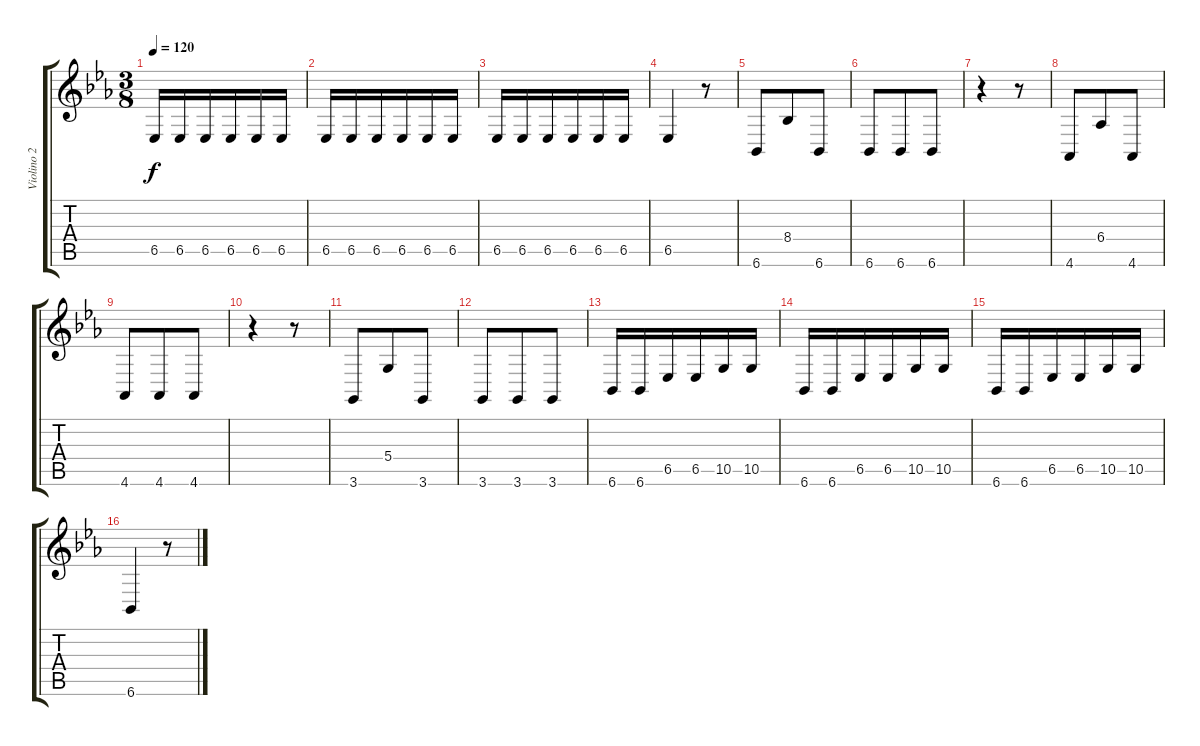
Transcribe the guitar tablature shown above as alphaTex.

\track ("Violino 2" "Violino 2") {instrument violin}
\staff {score tabs}
\tuning (E4 B3 G3 D3 A2 E2) {hide}
\ts (3 8)
\tempo 120
\clef g2
\ks eb
6.5.16{dy f} 6.5.16 6.5.16 6.5.16 6.5.16 6.5.16 |
6.5.16 6.5.16 6.5.16 6.5.16 6.5.16 6.5.16 |
6.5.16 6.5.16 6.5.16 6.5.16 6.5.16 6.5.16 |
6.5.4 r.8 |
6.6.8 8.4.8 6.6.8 |
6.6.8 6.6.8 6.6.8 |
r.4 r.8 |
4.6.8 6.4.8 4.6.8 |
4.6.8 4.6.8 4.6.8 |
r.4 r.8 |
3.6.8 5.4.8 3.6.8 |
3.6.8 3.6.8 3.6.8 |
6.6.16 6.6.16 6.5.16 6.5.16 10.5.16 10.5.16 |
6.6.16 6.6.16 6.5.16 6.5.16 10.5.16 10.5.16 |
6.6.16 6.6.16 6.5.16 6.5.16 10.5.16 10.5.16 |
6.6.4 r.8
